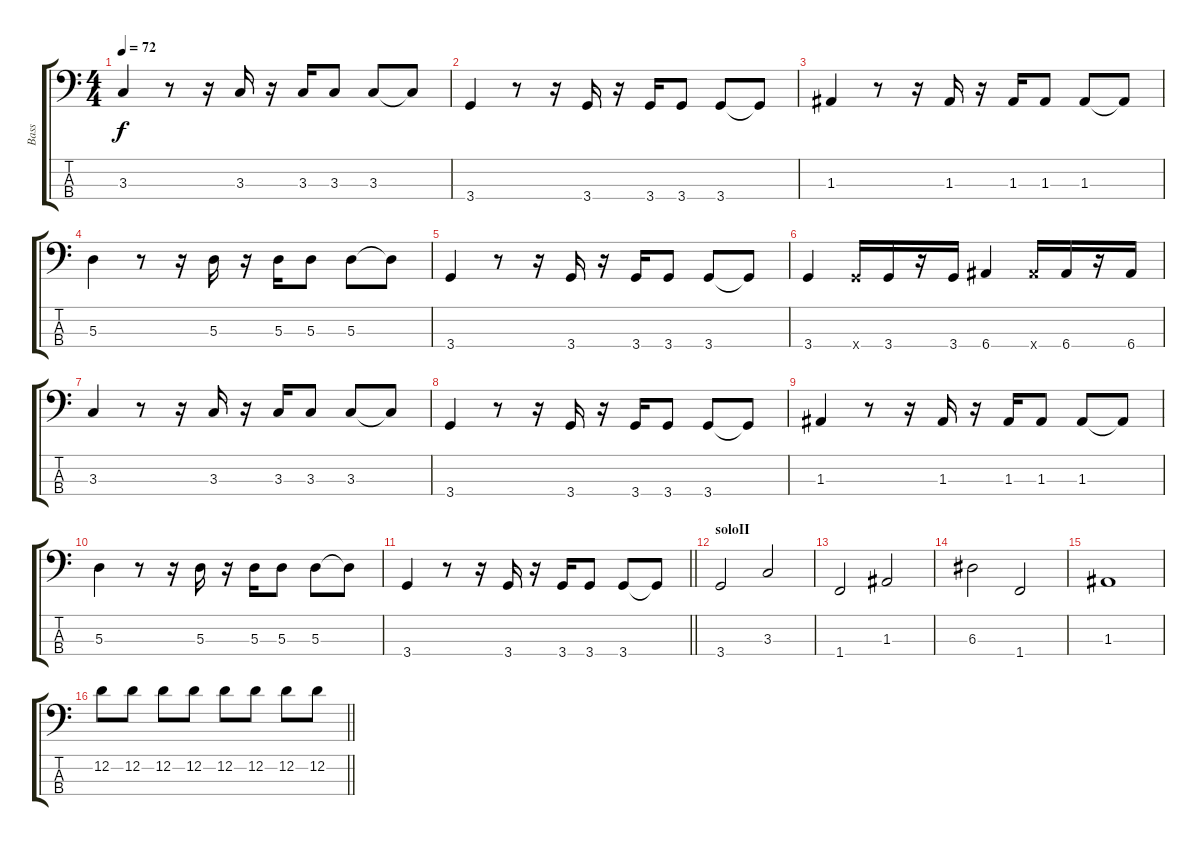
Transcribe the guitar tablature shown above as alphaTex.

\track ("Bass" "Bass") {instrument electricbassfinger}
\staff {score tabs}
\tuning (G2 D2 A1 E1) {hide}
\ts (4 4)
\tempo 72
\clef f4
\ks c
3.3.4{dy f} r.8 r.16 3.3.16 r.16 3.3.16 3.3.8 3.3.8 3.3{t}.8 |
3.4.4 r.8 r.16 3.4.16 r.16 3.4.16 3.4.8 3.4.8 3.4{t}.8 |
1.3.4 r.8 r.16 1.3.16 r.16 1.3.16 1.3.8 1.3.8 1.3{t}.8 |
5.3.4 r.8 r.16 5.3.16 r.16 5.3.16 5.3.8 5.3.8 5.3{t}.8 |
3.4.4 r.8 r.16 3.4.16 r.16 3.4.16 3.4.8 3.4.8 3.4{t}.8 |
3.4.4 3.4{x}.16 3.4.16 r.16 3.4.16 6.4.4 6.4{x}.16 6.4.16 r.16 6.4.16 |
3.3.4 r.8 r.16 3.3.16 r.16 3.3.16 3.3.8 3.3.8 3.3{t}.8 |
3.4.4 r.8 r.16 3.4.16 r.16 3.4.16 3.4.8 3.4.8 3.4{t}.8 |
1.3.4 r.8 r.16 1.3.16 r.16 1.3.16 1.3.8 1.3.8 1.3{t}.8 |
5.3.4 r.8 r.16 5.3.16 r.16 5.3.16 5.3.8 5.3.8 5.3{t}.8 |
\barLineRight lightlight
3.4.4 r.8 r.16 3.4.16 r.16 3.4.16 3.4.8 3.4.8 3.4{t}.8 |
\section ("" "soloII")
3.4.2 3.3.2 |
1.4.2 1.3.2 |
6.3.2 1.4.2 |
1.3.1 |
\barLineRight lightlight
12.2.8 12.2.8 12.2.8 12.2.8 12.2.8 12.2.8 12.2.8 12.2.8
